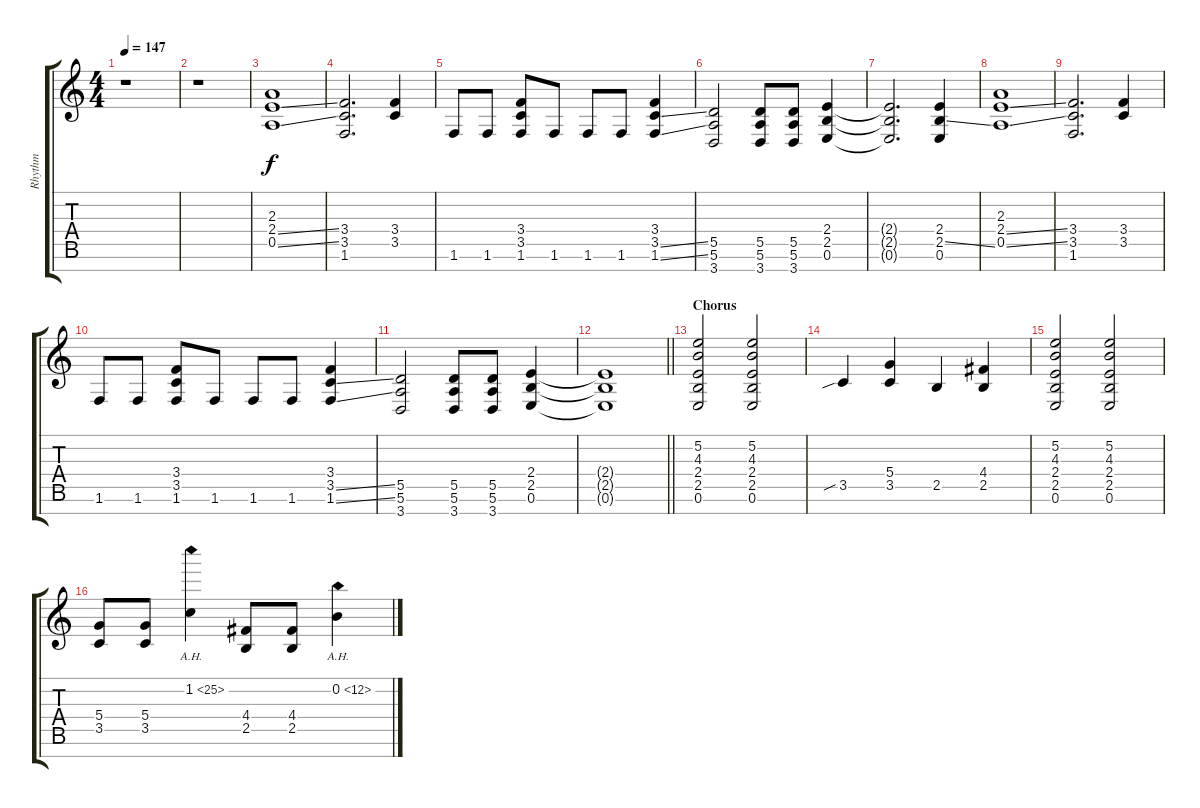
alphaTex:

\track ("Rhythm" "Rhythm") {instrument distortionguitar}
\staff {score tabs}
\tuning (E4 B3 G3 D3 A2 E2 B1) {hide}
\ts (4 4)
\tempo 147
\clef g2
\ks c
r.1{dy f} |
r.1 |
(2.3 2.4{ss} 0.5{ss}).1 |
(3.4 3.5 1.6).2{d} (3.4 3.5).4 |
1.6.8 1.6.8 (3.4 3.5 1.6).8 1.6.8 1.6.8 1.6.8 (3.4 3.5{ss} 1.6{ss}).4 |
(5.5 5.6 3.7).2 (5.5 5.6 3.7).8 (5.5 5.6 3.7).8 (2.4 2.5 0.6).4 |
(2.4{t} 2.5{t} 0.6{t}).2{d} (2.4 2.5{ss} 0.6).4 |
(2.3 2.4{ss} 0.5{ss}).1 |
(3.4 3.5 1.6).2{d} (3.4 3.5).4 |
1.6.8 1.6.8 (3.4 3.5 1.6).8 1.6.8 1.6.8 1.6.8 (3.4 3.5{ss} 1.6{ss}).4 |
(5.5 5.6 3.7).2 (5.5 5.6 3.7).8 (5.5 5.6 3.7).8 (2.4 2.5 0.6).4 |
\barLineRight lightlight
(2.4{t} 2.5{t} 0.6{t}).1 |
\section ("" "Chorus")
(5.2 4.3 2.4 2.5 0.6).2 (5.2 4.3 2.4 2.5 0.6).2 |
3.5{sib}.4 (5.4 3.5).4 2.5.4 (4.4 2.5).4 |
(5.2 4.3 2.4 2.5 0.6).2 (5.2 4.3 2.4 2.5 0.6).2 |
(5.4 3.5).8 (5.4 3.5).8 1.2{ah 24}.4 (4.4 2.5).8 (4.4 2.5).8 0.2{ah 12}.4
